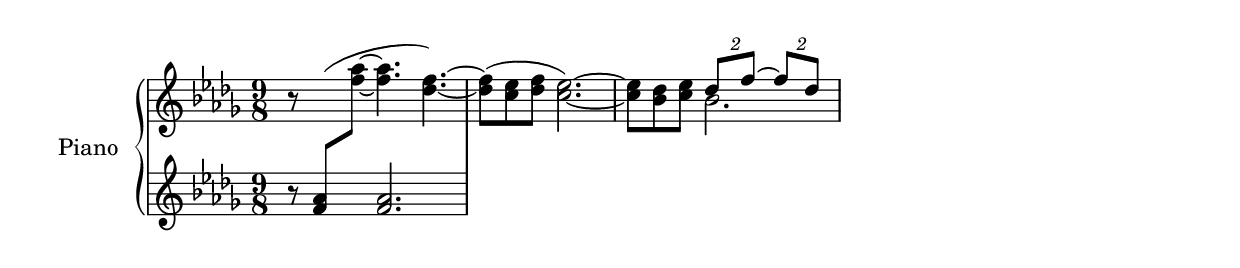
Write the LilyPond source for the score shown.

\version "2.20.0"
\language "english"

upper = \relative {
  \clef treble
  \key df \major
  \time 9/8
  \new Voice

  r8 \change Staff = "lower" <f' af>( \change Staff = "upper" <f' af>8~ 4. <df f>~) |
  <df f>8( <c ef> <df f> <c ef>2.~) |
  <c ef>8 <bf df> <c ef> 
  <<
    { \voiceOne \tuplet 2/3 {df f~} \tuplet 2/3 {f df} }
    \new Voice { \voiceTwo bf2. }
  >> \oneVoice
}

lower = \relative c {
  \clef treble
  \key df \major

  r8 s8 s <f' af>2.
}

\score {
  \new PianoStaff \with { instrumentName = "Piano" }
  <<
    \new Staff = "upper" \upper
    \new Staff = "lower" \lower
  >>
  \layout { }
  \midi { }
}

